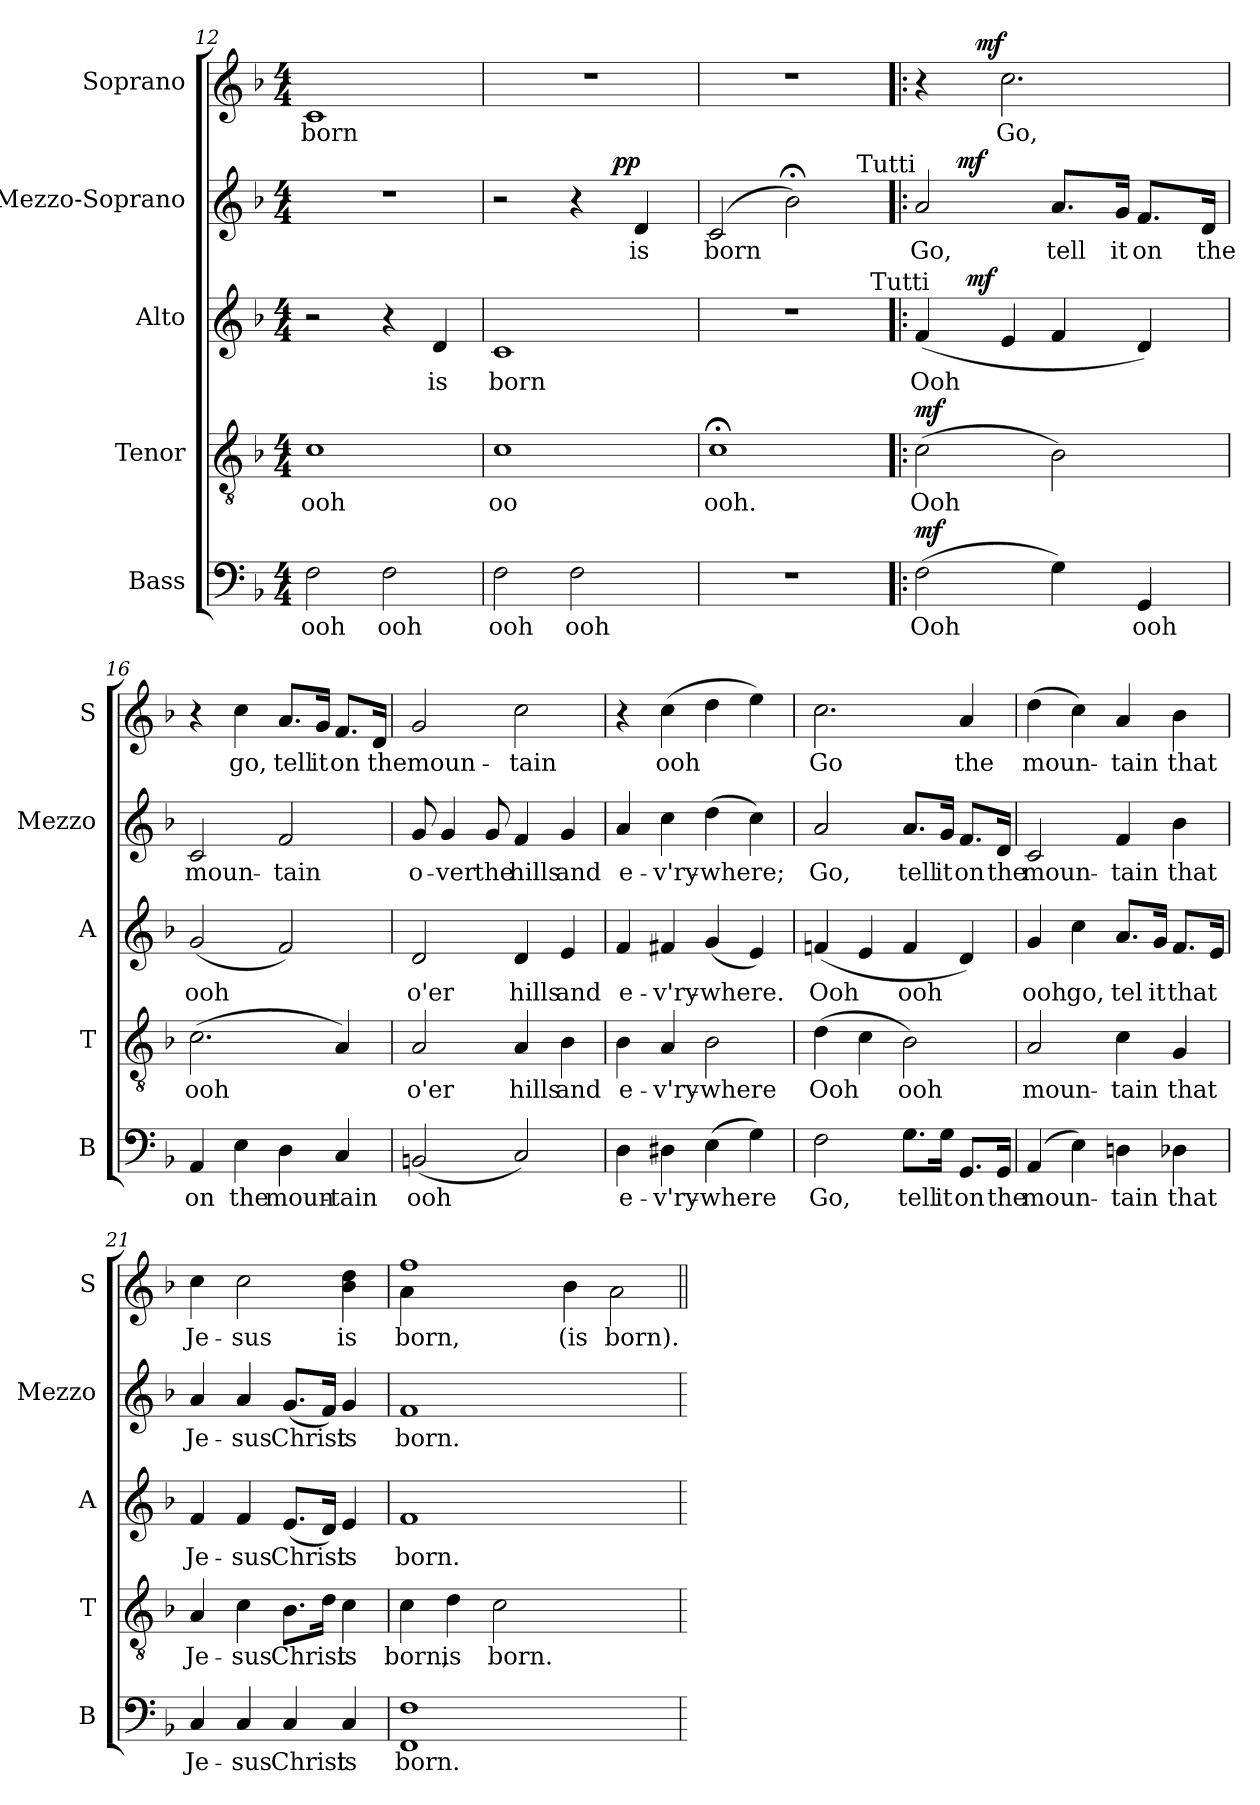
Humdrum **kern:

**kern	**text	**dynam	**kern	**text	**dynam	**kern	**text	**dynam	**kern	**text	**dynam	**kern	**text	**dynam
*part5	*part5	*part5	*part4	*part4	*part4	*part3	*part3	*part3	*part2	*part2	*part2	*part1	*part1	*part1
*staff5	*staff5	*staff5	*staff4	*staff4	*staff4	*staff3	*staff3	*staff3	*staff2	*staff2	*staff2	*staff1	*staff1	*staff1
*I"Bass	*	*	*I"Tenor	*	*	*I"Alto	*	*	*I"Mezzo-Soprano	*	*	*I"Soprano	*	*
*I'B	*	*	*I'T	*	*	*I'A	*	*	*I'Mezzo	*	*	*I'S	*	*
!!LO:PB:g=z
*clefF4	*	*	*clefGv2	*	*	*clefG2	*	*	*clefG2	*	*	*clefG2	*	*
*k[b-]	*	*	*k[b-]	*	*	*k[b-]	*	*	*k[b-]	*	*	*k[b-]	*	*
*F:	*	*	*F:	*	*	*F:	*	*	*F:	*	*	*F:	*	*
*M4/4	*	*	*M4/4	*	*	*M4/4	*	*	*M4/4	*	*	*M4/4	*	*
=12	=12	=12	=12	=12	=12	=12	=12	=12	=12	=12	=12	=12	=12	=12
!	!LO:LY:b:cj	!	!	!LO:LY:b:cj	!	!	!	!	!	!	!	!	!LO:LY:b:cj	!
2F\	ooh	.	1c	ooh	.	2r	.	.	1r	.	.	1c	born	.
!	!LO:LY:b:cj	!	!	!	!	!	!	!	!	!	!	!	!	!
2F\	ooh	.	.	.	.	4r	.	.	.	.	.	.	.	.
!	!	!	!	!	!	!	!LO:LY:b:cj	!	!	!	!	!	!	!
.	.	.	.	.	.	4d/	is	.	.	.	.	.	.	.
=13	=13	=13	=13	=13	=13	=13	=13	=13	=13	=13	=13	=13	=13	=13
!	!LO:LY:b:cj	!	!	!LO:LY:b:cj	!	!	!LO:LY:b:cj	!	!	!	!	!	!	!
*	*	*	*	*	*	*	*	*	*^	*	*	*	*	*
2F\	ooh	.	1c	oo	.	1c	born	.	2r	2ryy	.	.	1r	.	.
!	!LO:LY:b:cj	!	!	!	!	!	!	!	!	!	!	!	!	!	!
2F\	ooh	.	.	.	.	.	.	.	4r	8.ryy	.	.	.	.	.
!	!	!	!	!	!	!	!	!	!	!	!	!LO:DY:a	!	!	!
.	.	.	.	.	.	.	.	.	.	4ryy	.	pp	.	.	.
!	!	!	!	!	!	!	!	!	!	!	!LO:LY:b:cj	!	!	!	!
.	.	.	.	.	.	.	.	.	4d/	.	is	.	.	.	.
.	.	.	.	.	.	.	.	.	.	16ryy	.	.	.	.	.
=14	=14	=14	=14	=14	=14	=14	=14	=14	=14	=14	=14	=14	=14	=14	=14
!	!	!	!	!LO:LY:b:cj	!	!	!	!	!	!	!LO:LY:b	!	!	!	!
*	*	*	*	*	*	*^	*	*	*	*	*	*	*	*	*
1r	.	.	1c;<	ooh.	.	1r	2ryy	.	.	(>2c/	2...ryy	born	.	1r	.	.
.	.	.	.	.	.	.	4...ryy	.	.	2b-;<\)	.	.	.	.	.	.
!	!	!	!	!	!	!	!	!	!	!	!LO:TX:a:t=Tutti	!	!	!	!	!
.	.	.	.	.	.	.	.	.	.	.	16ryy	.	.	.	.	.
!	!	!	!	!	!	!	!LO:TX:a:t=Tutti	!	!	!	!	!	!	!	!	!
.	.	.	.	.	.	.	32ryy	.	.	.	.	.	.	.	.	.
=15!|:	=15!|:	=15!|:	=15!|:	=15!|:	=15!|:	=15!|:	=15!|:	=15!|:	=15!|:	=15!|:	=15!|:	=15!|:	=15!|:	=15!|:	=15!|:	=15!|:
!	!LO:LY:b	!LO:DY:a	!	!LO:LY:b	!LO:DY:a	!	!	!LO:LY:b	!	!	!	!LO:LY:b:cj	!	!	!	!
*	*	*	*	*	*	*	*	*	*	*	*	*	*	*^	*	*
(>2F\	Ooh	mf	(>2c\	Ooh	mf	(<4f/	8ryy	Ooh	.	2a/	8ryy	Go,	.	4r	8ryy	.	.
.	.	.	.	.	.	.	32ryy	.	.	.	64ryy	.	.	.	32.ryy	.	.
!	!	!	!	!	!	!	!	!	!	!	!	!	!LO:DY:a	!	!	!	!
.	.	.	.	.	.	.	.	.	.	.	2ryy	.	mf	.	.	.	.
!	!	!	!	!	!	!	!	!	!LO:DY:a	!	!	!	!	!	!	!	!
.	.	.	.	.	.	.	2ryy	.	mf	.	.	.	.	.	.	.	.
!	!	!	!	!	!	!	!	!	!	!	!	!	!	!	!	!	!LO:DY:a
.	.	.	.	.	.	.	.	.	.	.	.	.	.	.	2ryy	.	mf
!	!	!	!	!	!	!	!	!	!	!	!	!	!	!	!	!LO:LY:b:cj	!
.	.	.	.	.	.	4e/	.	.	.	.	.	.	.	2.cc\	.	Go,	.
!	!	!	!	!	!	!	!	!	!	!	!	!LO:LY:b:cj	!	!	!	!	!
4G\)	.	.	2B-\)	.	.	4f/	.	.	.	8.a/L	.	tell	.	.	.	.	.
.	.	.	.	.	.	.	.	.	.	.	4ryy	.	.	.	.	.	.
.	.	.	.	.	.	.	4ryy	.	.	.	.	.	.	.	.	.	.
.	.	.	.	.	.	.	.	.	.	.	.	.	.	.	4ryy	.	.
!	!	!	!	!	!	!	!	!	!	!	!	!LO:LY:b:cj	!	!	!	!	!
.	.	.	.	.	.	.	.	.	.	16g/J	.	it	.	.	.	.	.
!	!LO:LY:b:cj	!	!	!	!	!	!	!	!	!	!	!LO:LY:b:cj	!	!	!	!	!
4GG/	ooh	.	.	.	.	4d/)	.	.	.	8.f/L	.	on	.	.	.	.	.
.	.	.	.	.	.	.	.	.	.	.	16..ryy	.	.	.	.	.	.
.	.	.	.	.	.	.	16.ryy	.	.	.	.	.	.	.	.	.	.
.	.	.	.	.	.	.	.	.	.	.	.	.	.	.	16ryy	.	.
!	!	!	!	!	!	!	!	!	!	!	!	!LO:LY:b:cj	!	!	!	!	!
.	.	.	.	.	.	.	.	.	.	16d/J	.	the	.	.	.	.	.
.	.	.	.	.	.	.	.	.	.	.	.	.	.	.	64ryy	.	.
=16	=16	=16	=16	=16	=16	=16	=16	=16	=16	=16	=16	=16	=16	=16	=16	=16	=16
!	!LO:LY:b:cj	!	!	!LO:LY:b	!	!	!	!LO:LY:b	!	!	!	!LO:LY:b:cj	!	!	!	!	!
*	*	*	*	*	*	*v	*v	*	*	*	*	*	*	*v	*v	*	*
*	*	*	*	*	*	*	*	*	*v	*v	*	*	*	*	*
4AA/	on	.	(>2.c\	ooh	.	(<2g/	ooh	.	2c/	moun-	.	4r	.	.
!	!LO:LY:b:cj	!	!	!	!	!	!	!	!	!	!	!	!LO:LY:b:cj	!
4E\	the	.	.	.	.	.	.	.	.	.	.	4cc\	go,	.
!	!LO:LY:b:cj	!	!	!	!	!	!	!	!	!LO:LY:b:cj	!	!	!LO:LY:b:cj	!
4D\	moun-	.	.	.	.	2f/)	.	.	2f/	-tain	.	8.a/L	tell	.
!	!	!	!	!	!	!	!	!	!	!	!	!	!LO:LY:b:cj	!
.	.	.	.	.	.	.	.	.	.	.	.	16g/J	it	.
!	!LO:LY:b:cj	!	!	!	!	!	!	!	!	!	!	!	!LO:LY:b:cj	!
4C/	-tain	.	4A/)	.	.	.	.	.	.	.	.	8.f/L	on	.
!	!	!	!	!	!	!	!	!	!	!	!	!	!LO:LY:b:cj	!
.	.	.	.	.	.	.	.	.	.	.	.	16d/J	the	.
!!LO:LB:g=z
=17	=17	=17	=17	=17	=17	=17	=17	=17	=17	=17	=17	=17	=17	=17
!	!LO:LY:b	!	!	!LO:LY:b:cj	!	!	!LO:LY:b:cj	!	!	!LO:LY:b:cj	!	!	!LO:LY:b:cj	!
(<2BBn/	ooh	.	2A/	o'er	.	2d/	o'er	.	8g/	o-	.	2g/	moun-	.
!	!	!	!	!	!	!	!	!	!	!LO:LY:b:cj	!	!	!	!
.	.	.	.	.	.	.	.	.	4g/	-ver	.	.	.	.
!	!	!	!	!	!	!	!	!	!	!LO:LY:b:cj	!	!	!	!
.	.	.	.	.	.	.	.	.	8g/	the	.	.	.	.
!	!	!	!	!LO:LY:b:cj	!	!	!LO:LY:b:cj	!	!	!LO:LY:b:cj	!	!	!LO:LY:b:cj	!
2C/)	.	.	4A/	hills	.	4d/	hills	.	4f/	hills	.	2cc\	-tain	.
!	!	!	!	!LO:LY:b:cj	!	!	!LO:LY:b:cj	!	!	!LO:LY:b:cj	!	!	!	!
.	.	.	4B-\	and	.	4e/	and	.	4g/	and	.	.	.	.
=18	=18	=18	=18	=18	=18	=18	=18	=18	=18	=18	=18	=18	=18	=18
!	!LO:LY:b:cj	!	!	!LO:LY:b:cj	!	!	!LO:LY:b:cj	!	!	!LO:LY:b:cj	!	!	!	!
4D\	e-	.	4B-\	e-	.	4f/	e-	.	4a/	e-	.	4r	.	.
!	!LO:LY:b:cj	!	!	!LO:LY:b:cj	!	!	!LO:LY:b:cj	!	!	!LO:LY:b:cj	!	!	!LO:LY:b	!
4D#X\	-v'ry-	.	4A/	-v'ry-	.	4f#X/	-v'ry-	.	4cc\	-v'ry-	.	(>4cc\	ooh	.
!	!LO:LY:b	!	!	!LO:LY:b:cj	!	!	!LO:LY:b	!	!	!LO:LY:b	!	!	!	!
(>4E\	-where	.	2B-\	-where	.	(<4g/	-where.	.	(>4dd\	-where;	.	4dd\	.	.
4G\)	.	.	.	.	.	4e/)	.	.	4cc\)	.	.	4ee\)	.	.
=19	=19	=19	=19	=19	=19	=19	=19	=19	=19	=19	=19	=19	=19	=19
!	!LO:LY:b:cj	!	!	!LO:LY:b	!	!	!LO:LY:b	!	!	!LO:LY:b:cj	!	!	!LO:LY:b:cj	!
2F\	Go,	.	(>4d\	Ooh	.	(<4fn/	Ooh	.	2a/	Go,	.	2.cc\	Go	.
.	.	.	4c\	.	.	4e/	.	.	.	.	.	.	.	.
!	!LO:LY:b:cj	!	!	!LO:LY:b:cj	!	!	!LO:LY:b	!	!	!LO:LY:b:cj	!	!	!	!
8.G\L	tell	.	2B-\)	ooh	.	4f/	ooh	.	8.a/L	tell	.	.	.	.
!	!LO:LY:b:cj	!	!	!	!	!	!	!	!	!LO:LY:b:cj	!	!	!	!
16G\J	it	.	.	.	.	.	.	.	16g/J	it	.	.	.	.
!	!LO:LY:b:cj	!	!	!	!	!	!	!	!	!LO:LY:b:cj	!	!	!LO:LY:b:cj	!
8.GG/L	on	.	.	.	.	4d/)	.	.	8.f/L	on	.	4a/	the	.
!	!LO:LY:b:cj	!	!	!	!	!	!	!	!	!LO:LY:b:cj	!	!	!	!
16GG/J	the	.	.	.	.	.	.	.	16d/J	the	.	.	.	.
=20	=20	=20	=20	=20	=20	=20	=20	=20	=20	=20	=20	=20	=20	=20
!	!LO:LY:b:cj	!	!	!LO:LY:b:cj	!	!	!LO:LY:b:cj	!	!	!LO:LY:b:cj	!	!	!LO:LY:b:cj	!
(>4AA/	moun-	.	2A/	moun-	.	4g/	ooh	.	2c/	moun-	.	(>4dd\	moun-	.
!	!	!	!	!	!	!	!LO:LY:b:cj	!	!	!	!	!	!	!
4E\)	.	.	.	.	.	4cc\	go,	.	.	.	.	4cc\)	.	.
!	!LO:LY:b:cj	!	!	!LO:LY:b:cj	!	!	!LO:LY:b:cj	!	!	!LO:LY:b:cj	!	!	!LO:LY:b:cj	!
4Dn\	-tain	.	4c\	-tain	.	8.a/L	tel	.	4f/	-tain	.	4a/	-tain	.
!	!	!	!	!	!	!	!LO:LY:b:cj	!	!	!	!	!	!	!
.	.	.	.	.	.	16g/J	it	.	.	.	.	.	.	.
!	!LO:LY:b:cj	!	!	!LO:LY:b:cj	!	!	!LO:LY:b	!	!	!LO:LY:b:cj	!	!	!LO:LY:b:cj	!
4D-X\	that	.	4G/	that	.	8.f/L	that	.	4b-\	that	.	4b-\	that	.
.	.	.	.	.	.	16e/J	.	.	.	.	.	.	.	.
!!LO:PB:g=z
=21	=21	=21	=21	=21	=21	=21	=21	=21	=21	=21	=21	=21	=21	=21
!	!LO:LY:b:cj	!	!	!LO:LY:b:cj	!	!	!LO:LY:b:cj	!	!	!LO:LY:b:cj	!	!	!LO:LY:b:cj	!
4C/	Je-	.	4A/	Je-	.	4f/	Je-	.	4a/	Je-	.	4cc\	Je-	.
!	!LO:LY:b:cj	!	!	!LO:LY:b:cj	!	!	!LO:LY:b:cj	!	!	!LO:LY:b:cj	!	!	!LO:LY:b:cj	!
4C/	-sus	.	4c\	-sus	.	4f/	-sus	.	4a/	-sus	.	2cc\	-sus	.
!	!LO:LY:b:cj	!	!	!LO:LY:b	!	!	!LO:LY:b	!	!	!LO:LY:b	!	!	!	!
4C/	Christ	.	8.B-\L	Christ	.	(<8.e/L	Christ	.	(<8.g/L	Christ	.	.	.	.
.	.	.	16d\J	.	.	16d/J)	.	.	16f/J)	.	.	.	.	.
!	!LO:LY:b:cj	!	!	!LO:LY:b:cj	!	!	!LO:LY:b:cj	!	!	!LO:LY:b:cj	!	!	!LO:LY:b:cj	!
4C/	is	.	4c\	is	.	4e/	is	.	4g/	is	.	4dd\ 4b-\	is	.
=22	=22	=22	=22	=22	=22	=22	=22	=22	=22	=22	=22	=22	=22	=22
!	!LO:LY:b:cj	!	!	!LO:LY:b:cj	!	!	!LO:LY:b:cj	!	!	!LO:LY:b:cj	!	!	!LO:LY:b:cj	!
*	*	*	*	*	*	*	*	*	*	*	*	*^	*	*
1F 1FF	born.	.	4c\	born,	.	1f	born.	.	1f	born.	.	1ff	4a\	born,	.
!	!	!	!	!LO:LY:b:cj	!	!	!	!	!	!	!	!	!	!	!
.	.	.	4d\	is	.	.	.	.	.	.	.	.	1.ryy	.	.
!	!	!	!	!LO:LY:b:cj	!	!	!	!	!	!	!	!	!	!	!
.	.	.	2c\	born.	.	.	.	.	.	.	.	.	.	.	.
!	!	!	!	!	!	!	!	!	!	!	!	!	!	!LO:LY:b:cj	!
2.ryy	.	.	2.ryy	.	.	2.ryy	.	.	2.ryy	.	.	4b-\	.	(is	.
!	!	!	!	!	!	!	!	!	!	!	!	!	!	!LO:LY:b:cj	!
.	.	.	.	.	.	.	.	.	.	.	.	2a\	.	born).	.
*	*	*	*	*	*	*	*	*	*	*	*	*v	*v	*	*
=	=||	=||	=	=||	=||	=	=||	=||	=	=||	=||	=||	=||	=||
*-	*-	*-	*-	*-	*-	*-	*-	*-	*-	*-	*-	*-	*-	*-
